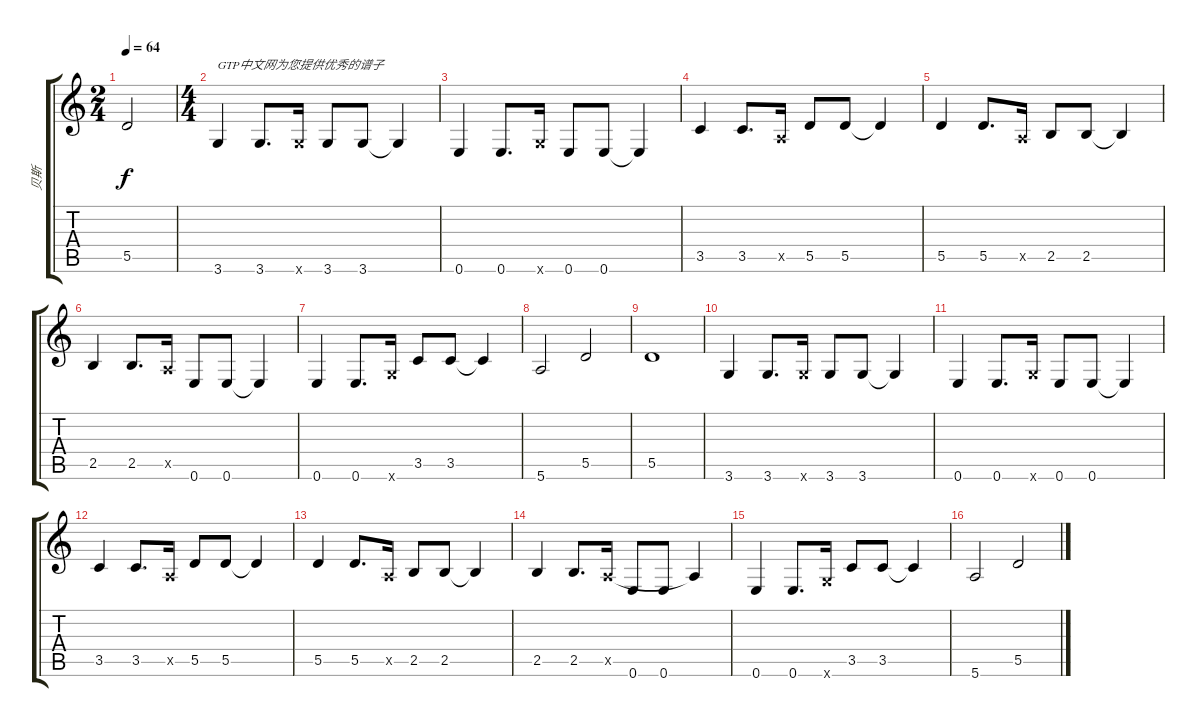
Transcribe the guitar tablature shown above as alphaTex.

\track ("贝斯" "贝斯") {instrument electricbassfinger}
\staff {score tabs}
\tuning (E4 B3 G3 D3 A2 E2) {hide}
\ts (2 4)
\tempo 64
\clef g2
\ks c
5.5.2{dy f} |
\ts (4 4)
3.6.4{txt "GTP中文网为您提供优秀的谱子"} 3.6.8{d} 3.6{x}.16 3.6.8 3.6.8 3.6{t}.4 |
0.6.4 0.6.8{d} 3.6{x}.16 0.6.8 0.6.8 0.6{t}.4 |
3.5.4 3.5.8{d} 0.5{x}.16 5.5.8 5.5.8 5.5{t}.4 |
5.5.4 5.5.8{d} 0.5{x}.16 2.5.8 2.5.8 2.5{t}.4 |
2.5.4 2.5.8{d} 0.5{x}.16 0.6.8 0.6.8 0.6{t}.4 |
0.6.4 0.6.8{d} 3.6{x}.16 3.5.8 3.5.8 3.5{t}.4 |
5.6.2 5.5.2 |
5.5.1 |
3.6.4 3.6.8{d} 3.6{x}.16 3.6.8 3.6.8 3.6{t}.4 |
0.6.4 0.6.8{d} 3.6{x}.16 0.6.8 0.6.8 0.6{t}.4 |
3.5.4 3.5.8{d} 0.5{x}.16 5.5.8 5.5.8 5.5{t}.4 |
5.5.4 5.5.8{d} 0.5{x}.16 2.5.8 2.5.8 2.5{t}.4 |
2.5.4 2.5.8{d} 0.5{x}.16 0.6.8 0.6.8 0.5{t}.4 |
0.6.4 0.6.8{d} 3.6{x}.16 3.5.8 3.5.8 3.5{t}.4 |
5.6.2 5.5.2
